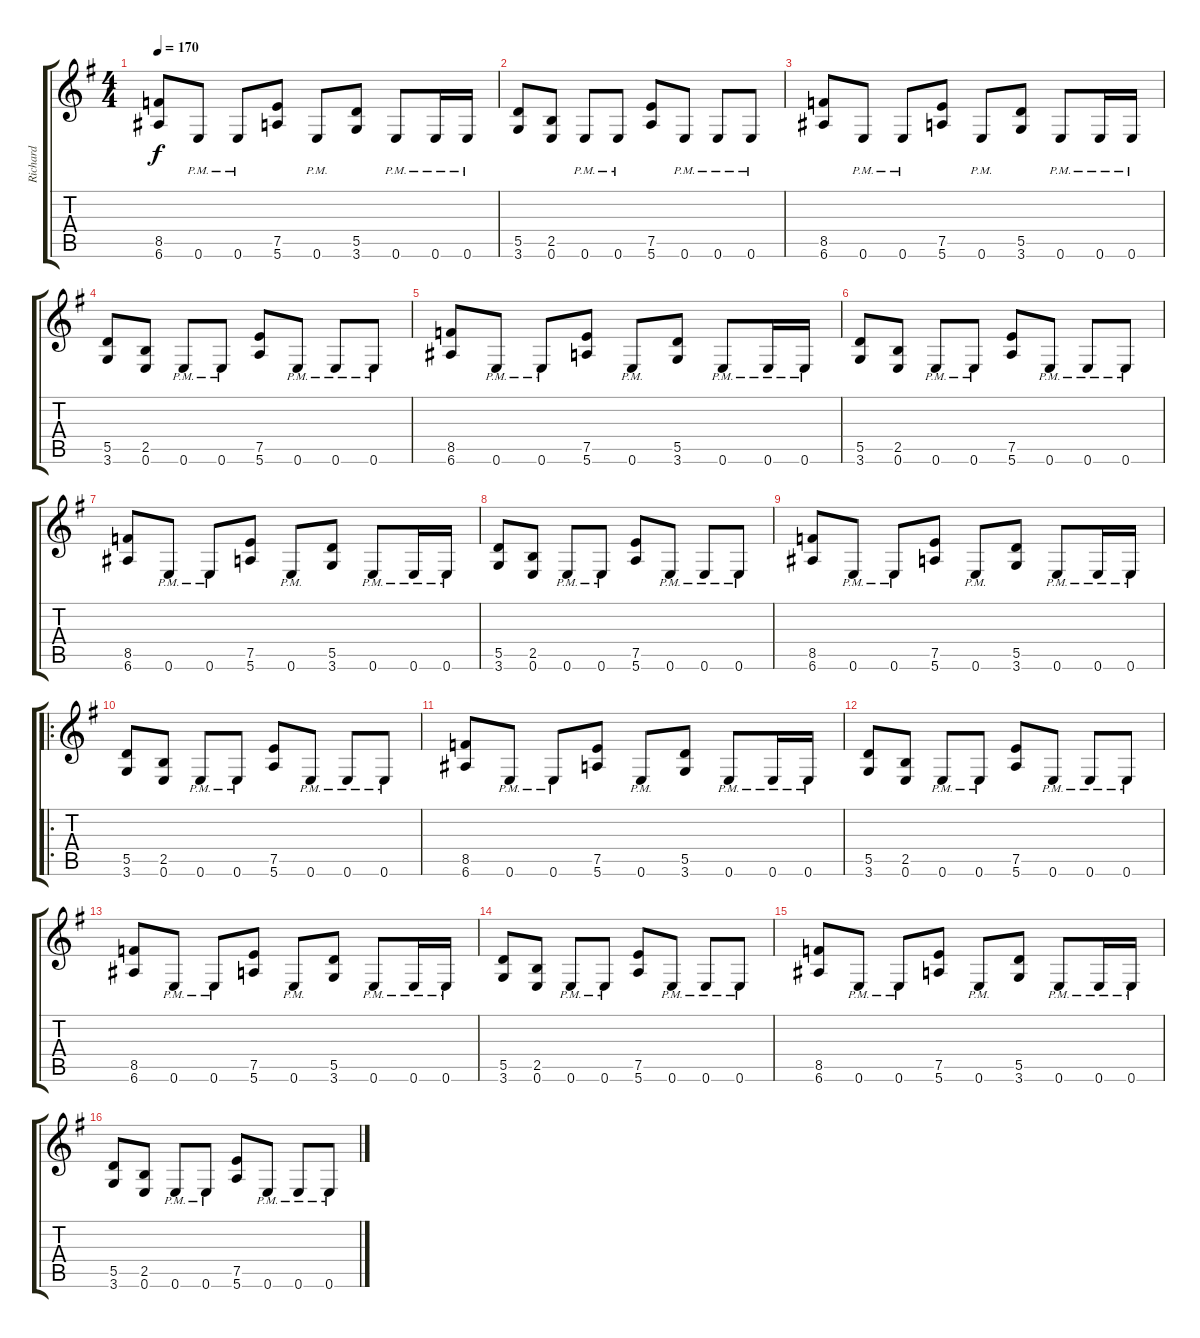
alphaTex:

\track ("Richard" "Richard") {instrument distortionguitar}
\staff {score tabs}
\tuning (E4 B3 G3 D3 A2 E2) {hide}
\ts (4 4)
\tempo 170
\clef g2
\ks g
(8.5 6.6).8{dy f} 0.6{pm}.8 0.6{pm}.8 (7.5 5.6).8 0.6{pm}.8 (5.5 3.6).8 0.6{pm}.8 0.6{pm}.16 0.6{pm}.16 |
(5.5 3.6).8 (2.5 0.6).8 0.6{pm}.8 0.6{pm}.8 (7.5 5.6).8 0.6{pm}.8 0.6{pm}.8 0.6{pm}.8 |
(8.5 6.6).8 0.6{pm}.8 0.6{pm}.8 (7.5 5.6).8 0.6{pm}.8 (5.5 3.6).8 0.6{pm}.8 0.6{pm}.16 0.6{pm}.16 |
(5.5 3.6).8 (2.5 0.6).8 0.6{pm}.8 0.6{pm}.8 (7.5 5.6).8 0.6{pm}.8 0.6{pm}.8 0.6{pm}.8 |
(8.5 6.6).8 0.6{pm}.8 0.6{pm}.8 (7.5 5.6).8 0.6{pm}.8 (5.5 3.6).8 0.6{pm}.8 0.6{pm}.16 0.6{pm}.16 |
(5.5 3.6).8 (2.5 0.6).8 0.6{pm}.8 0.6{pm}.8 (7.5 5.6).8 0.6{pm}.8 0.6{pm}.8 0.6{pm}.8 |
(8.5 6.6).8 0.6{pm}.8 0.6{pm}.8 (7.5 5.6).8 0.6{pm}.8 (5.5 3.6).8 0.6{pm}.8 0.6{pm}.16 0.6{pm}.16 |
(5.5 3.6).8 (2.5 0.6).8 0.6{pm}.8 0.6{pm}.8 (7.5 5.6).8 0.6{pm}.8 0.6{pm}.8 0.6{pm}.8 |
(8.5 6.6).8 0.6{pm}.8 0.6{pm}.8 (7.5 5.6).8 0.6{pm}.8 (5.5 3.6).8 0.6{pm}.8 0.6{pm}.16 0.6{pm}.16 |
\ro
(5.5 3.6).8 (2.5 0.6).8 0.6{pm}.8 0.6{pm}.8 (7.5 5.6).8 0.6{pm}.8 0.6{pm}.8 0.6{pm}.8 |
(8.5 6.6).8 0.6{pm}.8 0.6{pm}.8 (7.5 5.6).8 0.6{pm}.8 (5.5 3.6).8 0.6{pm}.8 0.6{pm}.16 0.6{pm}.16 |
(5.5 3.6).8 (2.5 0.6).8 0.6{pm}.8 0.6{pm}.8 (7.5 5.6).8 0.6{pm}.8 0.6{pm}.8 0.6{pm}.8 |
(8.5 6.6).8 0.6{pm}.8 0.6{pm}.8 (7.5 5.6).8 0.6{pm}.8 (5.5 3.6).8 0.6{pm}.8 0.6{pm}.16 0.6{pm}.16 |
(5.5 3.6).8 (2.5 0.6).8 0.6{pm}.8 0.6{pm}.8 (7.5 5.6).8 0.6{pm}.8 0.6{pm}.8 0.6{pm}.8 |
(8.5 6.6).8 0.6{pm}.8 0.6{pm}.8 (7.5 5.6).8 0.6{pm}.8 (5.5 3.6).8 0.6{pm}.8 0.6{pm}.16 0.6{pm}.16 |
(5.5 3.6).8 (2.5 0.6).8 0.6{pm}.8 0.6{pm}.8 (7.5 5.6).8 0.6{pm}.8 0.6{pm}.8 0.6{pm}.8
